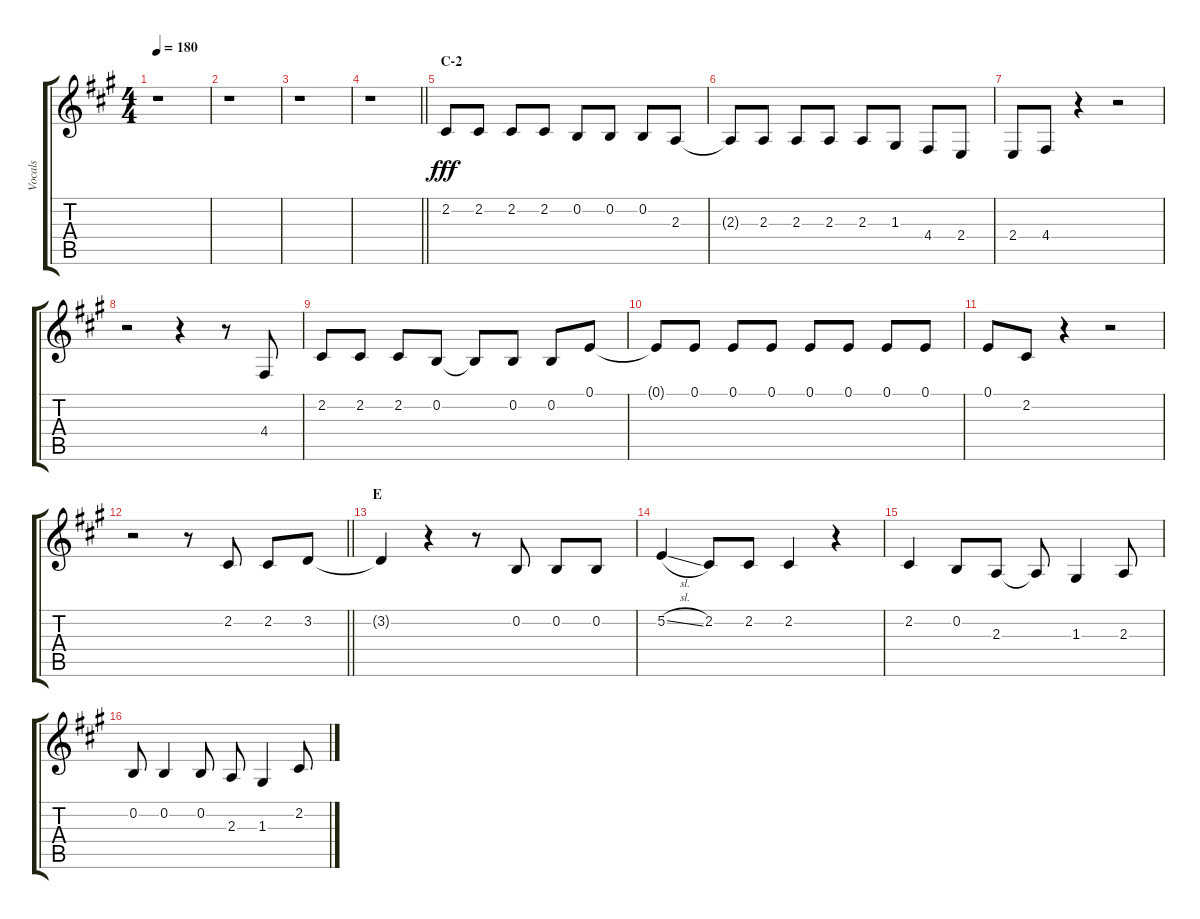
\track ("Vocals" "Vocals") {instrument voiceoohs}
\staff {score tabs}
\tuning (E4 B3 G3 D3 A2 E2) {hide}
\ts (4 4)
\tempo 180
\clef g2
\ks a
r.1{dy fff} |
r.1 |
r.1 |
\barLineRight lightlight
r.1 |
\section ("" "C-2")
2.2.8 2.2.8 2.2.8 2.2.8 0.2.8 0.2.8 0.2.8 2.3.8 |
2.3{t}.8 2.3.8 2.3.8 2.3.8 2.3.8 1.3.8 4.4.8 2.4.8 |
2.4.8 4.4.8 r.4 r.2 |
r.2 r.4 r.8 4.4.8 |
2.2.8 2.2.8 2.2.8 0.2.8 0.2{t}.8 0.2.8 0.2.8 0.1.8 |
0.1{t}.8 0.1.8 0.1.8 0.1.8 0.1.8 0.1.8 0.1.8 0.1.8 |
0.1.8 2.2.8 r.4 r.2 |
\barLineRight lightlight
r.2 r.8 2.2.8 2.2.8 3.2.8 |
\section ("" "E")
3.2{t}.4 r.4 r.8 0.2.8 0.2.8 0.2.8 |
5.2{sl}.4 2.2.8 2.2.8 2.2.4 r.4 |
2.2.4 0.2.8 2.3.8 2.3{t}.8 1.3.4 2.3.8 |
0.2.8 0.2.4 0.2.8 2.3.8 1.3.4 2.2.8
